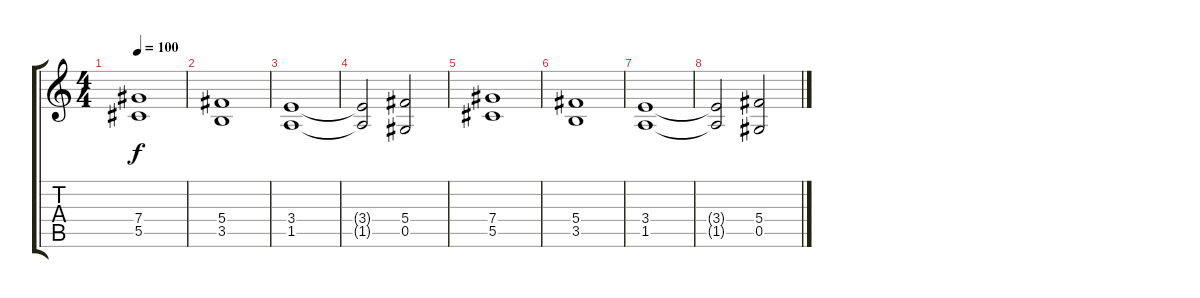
\track "" {instrument distortionguitar}
\staff {score tabs}
\tuning (Eb4 Bb3 Gb3 Db3 Ab2 Eb2) {hide}
\ts (4 4)
\tempo 100
\clef g2
\ks c
(7.4 5.5).1{dy f} |
(5.4 3.5).1 |
(3.4 1.5).1 |
(3.4{t} 1.5{t}).2 (5.4 0.5).2 |
(7.4 5.5).1 |
(5.4 3.5).1 |
(3.4 1.5).1 |
(3.4{t} 1.5{t}).2 (5.4 0.5).2
